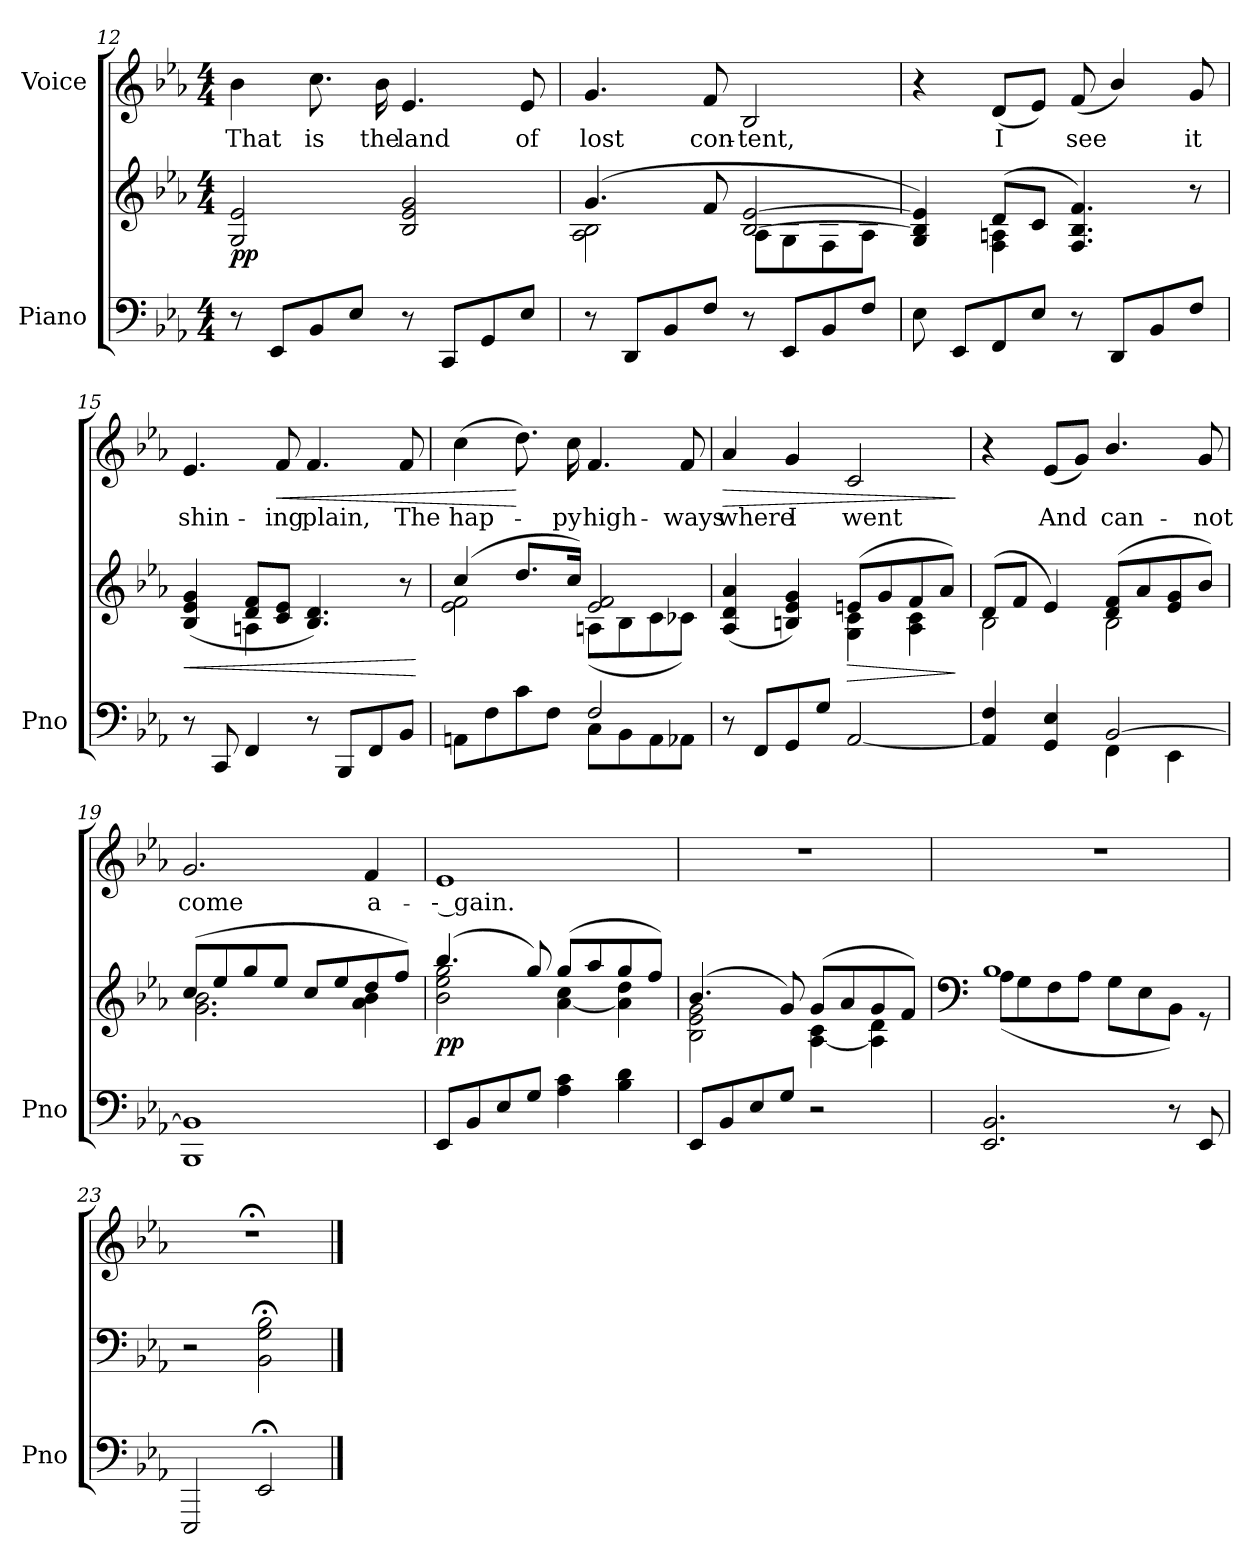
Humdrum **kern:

**kern	**kern	**dynam	**kern	**text	**dynam
*part2	*part2	*part2	*part1	*part1	*part1
*staff3	*staff2	*staff2/3	*staff1	*staff1	*staff1
*I"Piano	*	*	*I"Voice	*	*
*I'Pno	*	*	*	*	*
*clefF4	*clefG2	*	*clefG2	*	*
*k[b-e-a-]	*k[b-e-a-]	*	*k[b-e-a-]	*	*
*M4/4	*M4/4	*	*M4/4	*	*
=12	=12	=12	=12	=12	=12
!	!	!LO:DY:b	!	!LO:LY:b	!
8r	2G/ 2e-/	pp	4b-\	That	.
8EE-/L	.	.	.	.	.
!	!	!	!	!LO:LY:b	!
8BB-/	.	.	8.cc\	is	.
8E-/J	.	.	.	.	.
!	!	!	!	!LO:LY:b	!
.	.	.	16b-\	the	.
!	!	!	!	!LO:LY:b	!
8r	2B-/ 2e-/ 2g/	.	4.e-/	land	.
8CC/L	.	.	.	.	.
8GG/	.	.	.	.	.
!	!	!	!	!LO:LY:b	!
8E-/J	.	.	8e-/	of	.
!!LO:LB:g=z
=13	=13	=13	=13	=13	=13
*	*^	*	*	*	*
!	!	!	!	!	!LO:LY:b	!
8r	(4.g/	2A-\ 2B-\	.	4.g/	lost	.
8DD/L	.	.	.	.	.	.
8BB-/	.	.	.	.	.	.
!	!	!	!	!	!LO:LY:b	!
8F/J	8f/	.	.	8f/	con-	.
!	!	!	!	!	!LO:LY:b	!
8r	[2B-/ [2e-/	8A-\L	.	2B-/	-tent,	.
8EE-/L	.	8G\	.	.	.	.
8BB-/	.	8F\	.	.	.	.
8F/J	.	8A-\J	.	.	.	.
!!LO:LB:g=z
=14	=14	=14	=14	=14	=14	=14
8E-\	4G/ 4B-/] 4e-/])	4ryy	.	4r	.	.
8EE-/L	.	.	.	.	.	.
!	!	!	!	!	!LO:LY:b	!
8FF/	(>8d/L	4F\ 4An\	.	(8d/L	I	.
8E-/J	8c/J	.	.	8e-/J)	.	.
!	!	!	!	!	!LO:LY:b	!
8r	4.F/ 4.B-/ 4.f/)	2ryy	.	(8f/	see	.
8DD/L	.	.	.	4b-/)	.	.
8BB-/	.	.	.	.	.	.
!	!	!	!	!	!LO:LY:b	!
8F/J	8r	.	.	8g/	it	.
=15	=15	=15	=15	=15	=15	=15
!	!	!	!LO:HP:b	!	!LO:LY:b	!
8r	(4B-/ 4e-/ 4g/	4ryy	<	4.e-/	shin-	.
8CC/	.	.	.	.	.	.
4FF/	8d/ 8f/L	4An\	.	.	.	.
!	!	!	!	!	!LO:LY:b	!LO:HP:b
.	8c/ 8e-/J	.	.	8f/	-ing	<
!	!	!	!	!	!LO:LY:b	!
8r	4.B-/ 4.d/)	2ryy	.	4.f/	plain,	.
8BBB-/L	.	.	.	.	.	.
8FF/	.	.	.	.	.	.
!	!	!	!	!	!LO:LY:b	!
8BB-/J	8r	.	.	8f/	The	.
*	*v	*v	*	*	*	*
.	.	[	.	.	.
=16	=16	=16	=16	=16	=16
*^	*^	*	*	*	*
!	!	!	!	!	!	!LO:LY:b	!
8AAn\L	2ryy	(4cc/	2e-\ 2f\	.	(4cc\	hap-	.
8F\	.	.	.	.	.	.	.
8c\	.	8.dd/L	.	.	8.dd\)	.	[
8F\J	.	.	.	.	.	.	.
!	!	!	!	!	!	!LO:LY:b	!
.	.	16cc/Jk)	.	.	16cc\	-py	.
!	!	!	!	!	!	!LO:LY:b	!
2F/	8C\L	2e-/ 2f/	(8An\L	.	4.f/	high-	.
.	8BB-\	.	8B-\	.	.	.	.
.	8AA\	.	8c\	.	.	.	.
!	!	!	!	!	!	!LO:LY:b	!
.	8AA-X\J	.	8c-X\J)	.	8f/	-ways	.
!!LO:LB:g=z
=17	=17	=17	=17	=17	=17	=17	=17
!	!	!	!	!	!	!LO:LY:b	!LO:HP:b
*v	*v	*	*	*	*	*	*
8r	(>4A-/ 4d/ 4a-/	2ryy	.	4a-/	where	>
8FF/L	.	.	.	.	.	.
!	!	!	!	!	!LO:LY:b	!
8GG/	4Bn/ 4e-/ 4g/)	.	.	4g/	I	.
8G/J	.	.	.	.	.	.
!	!	!	!LO:HP:b	!	!LO:LY:b	!
[2AA-/	(8en/L	4G\ 4c\	>	2c/	went	.
.	8g/	.	.	.	.	.
.	8f/	4A-\ 4c\	.	.	.	.
.	8a-/J)	.	.	.	.	.
*	*v	*v	*	*	*	*
.	.	]	.	.	]
=18	=18	=18	=18	=18	=18
*^	*^	*	*	*	*
4AA-/] 4F/	2ryy	(8d/L	2B-\	.	4r	.	.
.	.	8f/J	.	.	.	.	.
!	!	!	!	!	!	!LO:LY:b	!
4GG/ 4E-/	.	4e-/)	.	.	(8e-/L	And	.
.	.	.	.	.	8g/J)	.	.
!	!	!	!	!	!	!LO:LY:b	!
[2BB-/	4FF\	(8d/ 8f/L	2B-\	.	4.b-/	can-	.
.	.	8a-/	.	.	.	.	.
.	4EE-\	8e-/ 8g/	.	.	.	.	.
!	!	!	!	!	!	!LO:LY:b	!
.	.	8b-/J)	.	.	8g/	-not	.
*v	*v	*	*	*	*	*	*
=19	=19	=19	=19	=19	=19	=19
!	!	!	!	!	!LO:LY:b	!
1BBB- 1BB-]	(8cc/L	2.g\ 2.b-\	.	2.g/	come	.
.	8ee-/	.	.	.	.	.
.	8gg/	.	.	.	.	.
.	8ee-/J	.	.	.	.	.
.	8cc/L	.	.	.	.	.
.	8ee-/	.	.	.	.	.
!	!	!	!	!	!LO:LY:b	!
.	8dd/	4a-\ 4b-\	.	4f/	a-	.
.	8ff/J)	.	.	.	.	.
!!LO:PB:g=z
=20	=20	=20	=20	=20	=20	=20
!	!	!	!LO:DY:b	!	!LO:LY:b	!
8EE-/L	(4.bb-/	2b-\ 2ee-\ 2gg\	pp	1e-	-- gain.	.
8BB-/	.	.	.	.	.	.
8E-/	.	.	.	.	.	.
8G/J	8gg/)	.	.	.	.	.
4A-\ 4c\	(8gg/L	[4a-\ 4cc\	.	.	.	.
.	8aa-/	.	.	.	.	.
4B-\ 4d\	8gg/	4a-\] 4dd\	.	.	.	.
.	8ff/J)	.	.	.	.	.
=21	=21	=21	=21	=21	=21	=21
8EE-/L	(4.b-/	2B-\ 2e-\ 2g\	.	1r	.	.
8BB-/	.	.	.	.	.	.
8E-/	.	.	.	.	.	.
8G/J	8g/)	.	.	.	.	.
2r	(8g/L	[4A-\ 4c\	.	.	.	.
.	8a-/	.	.	.	.	.
.	8g/	4A-\] 4d\	.	.	.	.
.	8f/J)	.	.	.	.	.
=22	=22	=22	=22	=22	=22	=22
*	*clefF4	*	*	*	*	*
2.EE-/ 2.BB-/	1B-	(8A-\L	.	1r	.	.
.	.	8G\	.	.	.	.
.	.	8F\	.	.	.	.
.	.	8A-\J	.	.	.	.
.	.	8G\L	.	.	.	.
.	.	8E-\	.	.	.	.
8r	.	8BB-\J)	.	.	.	.
8EE-/	.	8r	.	.	.	.
*	*v	*v	*	*	*	*
=23	=23	=23	=23	=23	=23
2EEE-/	2r	.	1r;<	.	.
2EE-;</	2BB-\;< 2G\;< 2B-\;<	.	.	.	.
==	==	==	==	==	==
*-	*-	*-	*-	*-	*-
